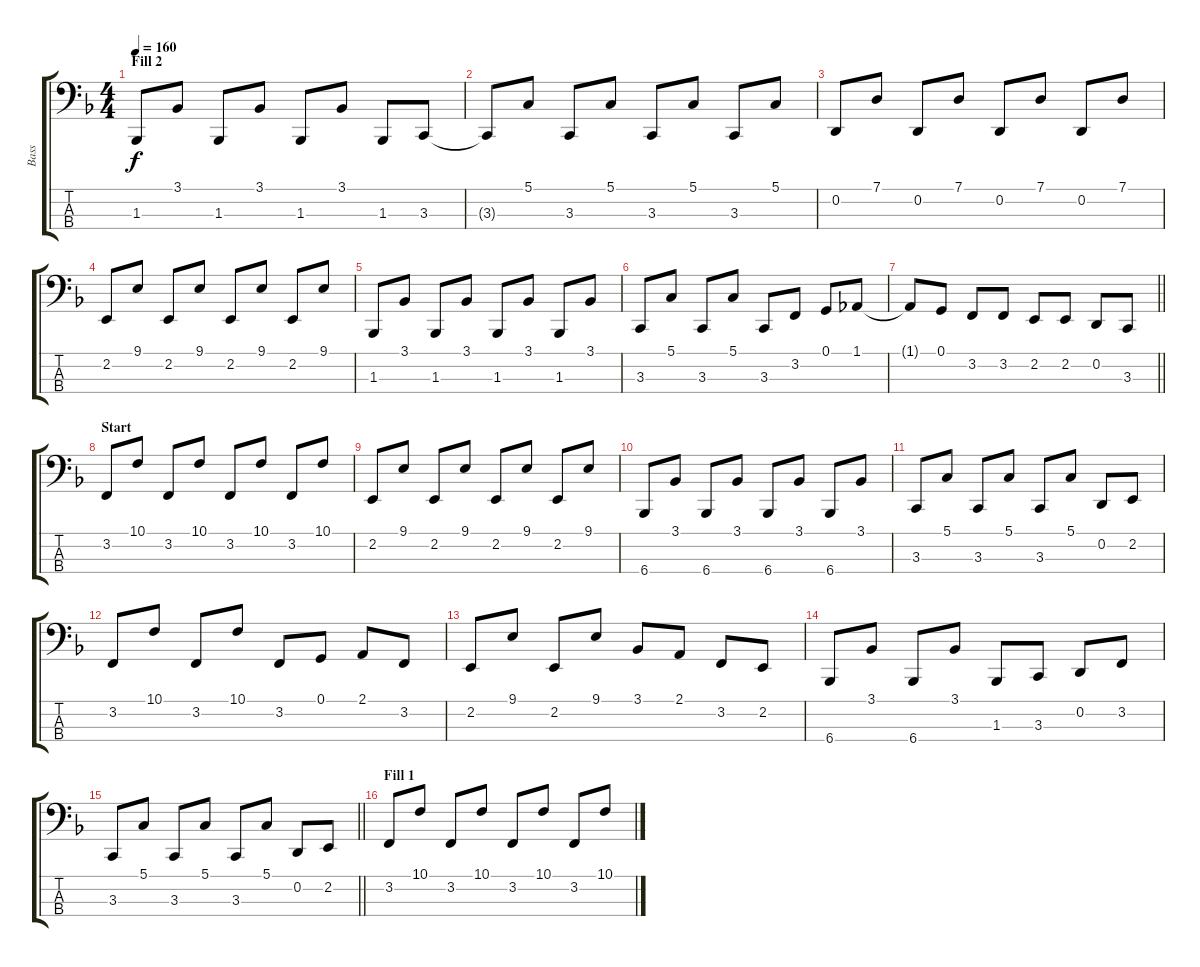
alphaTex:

\track ("Bass" "Bass") {instrument lead8bassandlead}
\staff {score tabs}
\tuning (G2 D2 A1 E1) {hide}
\ts (4 4)
\section ("" "Fill 2")
\tempo 160
\clef f4
\ks f
1.3.8{dy f} 3.1.8 1.3.8 3.1.8 1.3.8 3.1.8 1.3.8 3.3.8 |
3.3{t}.8 5.1.8 3.3.8 5.1.8 3.3.8 5.1.8 3.3.8 5.1.8 |
0.2.8 7.1.8 0.2.8 7.1.8 0.2.8 7.1.8 0.2.8 7.1.8 |
2.2.8 9.1.8 2.2.8 9.1.8 2.2.8 9.1.8 2.2.8 9.1.8 |
1.3.8 3.1.8 1.3.8 3.1.8 1.3.8 3.1.8 1.3.8 3.1.8 |
3.3.8 5.1.8 3.3.8 5.1.8 3.3.8 3.2.8 0.1.8 1.1.8 |
\barLineRight lightlight
1.1{t}.8 0.1.8 3.2.8 3.2.8 2.2.8 2.2.8 0.2.8 3.3.8 |
\section ("" "Start")
3.2.8 10.1.8 3.2.8 10.1.8 3.2.8 10.1.8 3.2.8 10.1.8 |
2.2.8 9.1.8 2.2.8 9.1.8 2.2.8 9.1.8 2.2.8 9.1.8 |
6.4.8 3.1.8 6.4.8 3.1.8 6.4.8 3.1.8 6.4.8 3.1.8 |
3.3.8 5.1.8 3.3.8 5.1.8 3.3.8 5.1.8 0.2.8 2.2.8 |
3.2.8 10.1.8 3.2.8 10.1.8 3.2.8 0.1.8 2.1.8 3.2.8 |
2.2.8 9.1.8 2.2.8 9.1.8 3.1.8 2.1.8 3.2.8 2.2.8 |
6.4.8 3.1.8 6.4.8 3.1.8 1.3.8 3.3.8 0.2.8 3.2.8 |
\barLineRight lightlight
3.3.8 5.1.8 3.3.8 5.1.8 3.3.8 5.1.8 0.2.8 2.2.8 |
\section ("" "Fill 1")
3.2.8 10.1.8 3.2.8 10.1.8 3.2.8 10.1.8 3.2.8 10.1.8
